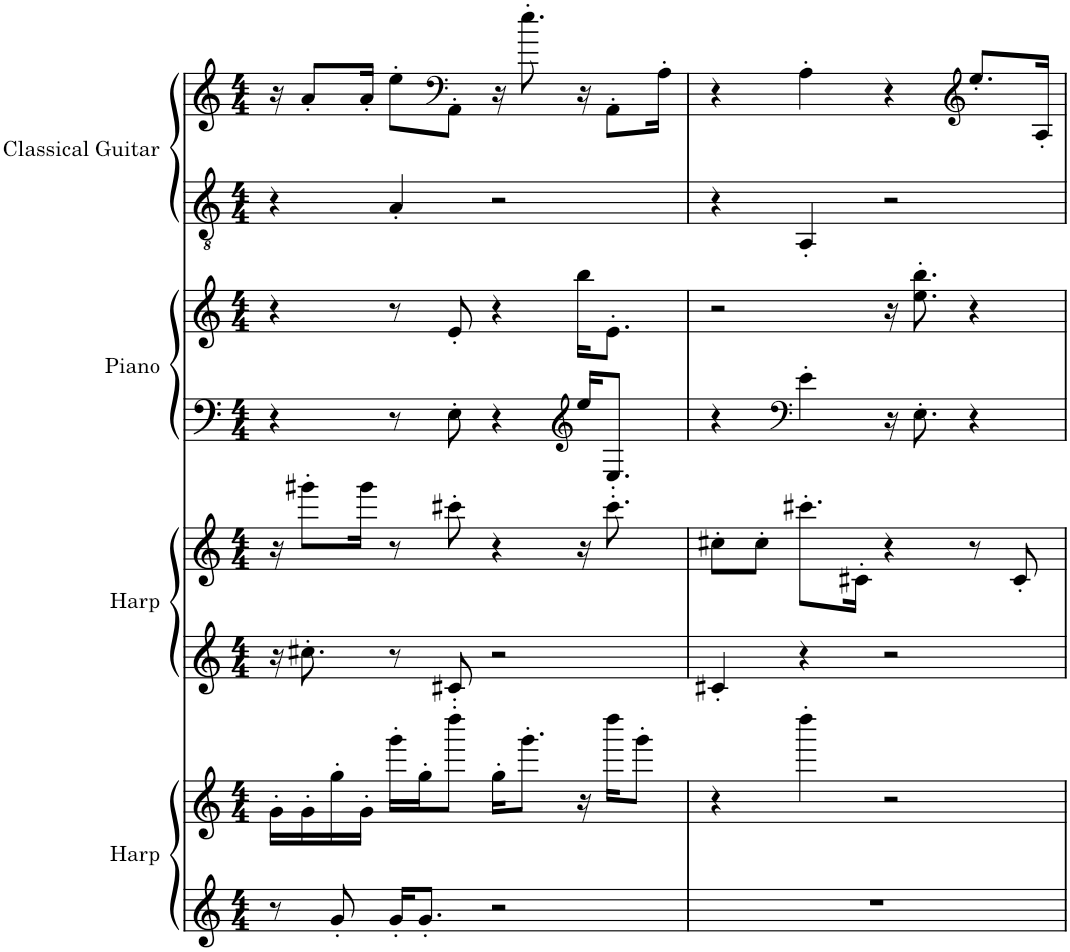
**kern	**kern	**kern	**kern	**kern	**kern	**kern	**kern
*part4	*part4	*part3	*part3	*part2	*part2	*part1	*part1
*staff8	*staff7	*staff6	*staff5	*staff4	*staff3	*staff2	*staff1
*I"Harp	*	*I"Harp	*	*I"Piano	*	*I"Classical Guitar	*
*I'Hrp.	*	*I'Hrp.	*	*I'Pno.	*	*I'Guit.	*
*clefG2	*clefG2	*clefG2	*clefG2	*clefF4	*clefG2	*clefGv2	*clefG2
*k[]	*k[]	*k[]	*k[]	*k[]	*k[]	*k[]	*k[]
*M4/4	*M4/4	*M4/4	*M4/4	*M4/4	*M4/4	*M4/4	*M4/4
=1	=1	=1	=1	=1	=1	=1	=1
8r	16g'\LL	16r	16r	4r	4r	4r	16r
.	16g'\	8.cc#X'\	8ggg#X'\L	.	.	.	8a'/L
8g'/	16gg'\	.	.	.	.	.	.
.	16g'\JJ	.	16ggg#\Jk	.	.	.	16a'/Jk
16g'/KL	16ggg'\LL	8r	8r	8r	8r	4A'/	8ee'\L
8.g'/J	16gg'\J	.	.	.	.	.	.
*	*	*	*	*	*	*	*clefF4
.	8dddd'\J	8c#X'/	8ccc#X'\	8E'\	8e'/	.	8AA'\J
2r	16gg'\KL	2r	4r	4r	4r	2r	16r
.	8.ggg'\J	.	.	.	.	.	8.ee'\
*	*	*	*	*clefG2	*	*	*
.	16r	.	16r	16ee/KL	16bb\KL	.	16r
.	16dddd\KL	.	8.ccc#'\	8.E'/J	8.e'\J	.	8AA'\L
.	8ggg'\J	.	.	.	.	.	.
.	.	.	.	.	.	.	16A'\Jk
=2	=2	=2	=2	=2	=2	=2	=2
1r	4r	4c#X'/	8cc#X'\L	4r	2r	4r	4r
.	.	.	8cc#'\J	.	.	.	.
*	*	*	*	*clefF4	*	*	*
.	4dddd'\	4r	8.ccc#X'\L	4e'\	.	4AA'/	4A'\
.	.	.	16c#X'\Jk	.	.	.	.
.	2r	2r	4r	16r	16r	2r	4r
.	.	.	.	8.E'\	8.ee\' 8.bb\'	.	.
*	*	*	*	*	*	*	*clefG2
.	.	.	8r	4r	4r	.	8.ee'/L
.	.	.	8c#'/	.	.	.	.
.	.	.	.	.	.	.	16A'/Jk
=	=	=	=	=	=	=	=
*-	*-	*-	*-	*-	*-	*-	*-
